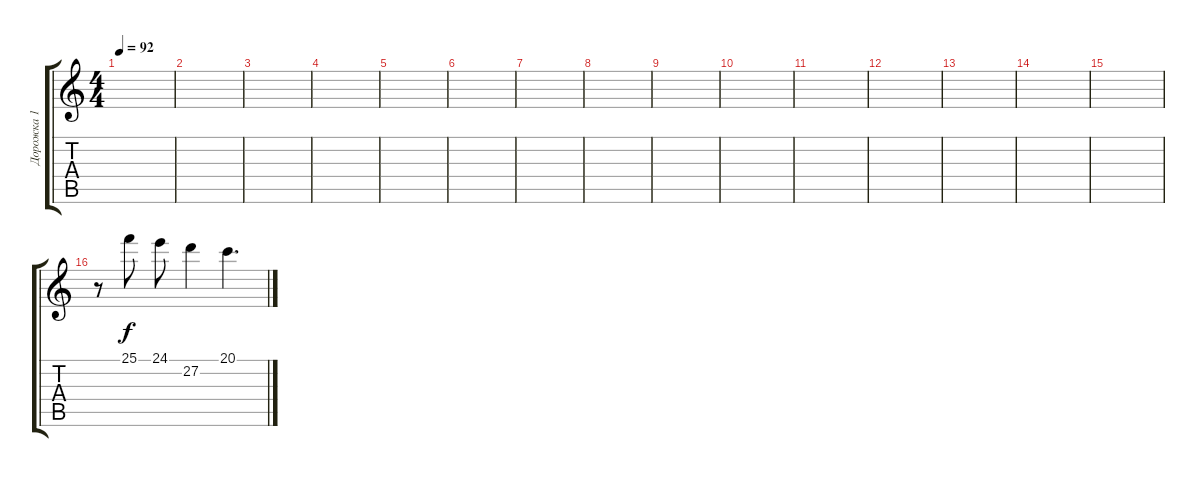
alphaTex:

\track ("Дорожка 1" "Дорожка 1") {instrument acousticgrandpiano}
\staff {score tabs}
\tuning (E4 B3 G3 D3 A2 E2) {hide}
\ts (4 4)
\tempo 92
\clef g2
\ks c
|
|
|
|
|
|
|
|
|
|
|
|
|
|
|
r.8 25.1.8 24.1.8 27.2.4 20.1.4{d}
